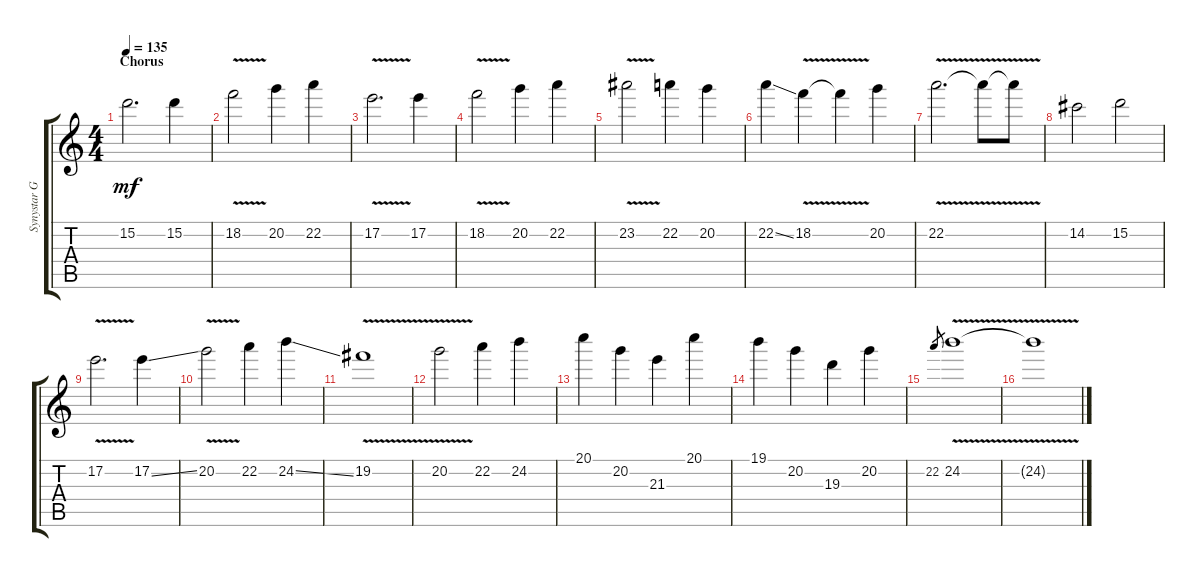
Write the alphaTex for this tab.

\track ("Synystar Gates (Lead)" "Synystar G") {instrument distortionguitar}
\staff {score tabs}
\tuning (E4 B3 G3 D3 A2 D2) {hide}
\ts (4 4)
\section ("" "Chorus")
\tempo 135
\clef g2
\ks c
15.2.2{d dy mf} 15.2.4 |
18.2{v}.2 20.2.4 22.2.4 |
17.2{v}.2{d} 17.2.4 |
18.2{v}.2 20.2.4 22.2.4 |
23.2{v}.2 22.2.4 20.2.4 |
22.2{ss}.4 18.2{v}.4 18.2{v t}.4 20.2.4 |
22.2{v}.2{d} 22.2{v t}.8 22.2{t}.8 |
14.2.2 15.2.2 |
17.2{v}.2{d} 17.2{ss}.4 |
20.2{v}.2 22.2.4 24.2{ss}.4 |
19.2{v}.1 |
20.2{v}.2 22.2.4 24.2.4 |
20.1.4 20.2.4 21.3.4 20.1.4 |
19.1.4 20.2.4 19.3.4 20.2.4 |
22.2.8{gr} 24.2{v}.1 |
24.2{v t}.1
